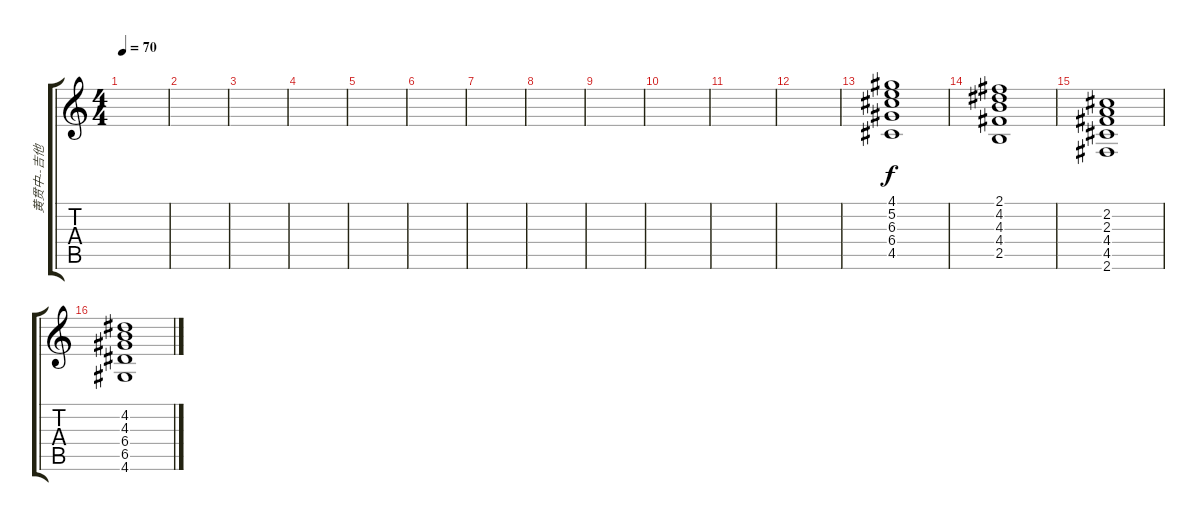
\track ("黄贯中--吉他" "黄贯中--吉他") {instrument distortionguitar}
\staff {score tabs}
\tuning (E4 B3 G3 D3 A2 E2) {hide}
\ts (4 4)
\tempo 70
\clef g2
\ks c
|
|
|
|
|
|
|
|
|
|
|
|
(4.1 5.2 6.3 6.4 4.5).1 |
(2.1 4.2 4.3 4.4 2.5).1 |
(2.2 2.3 4.4 4.5 2.6).1 |
(4.2 4.3 6.4 6.5 4.6).1
